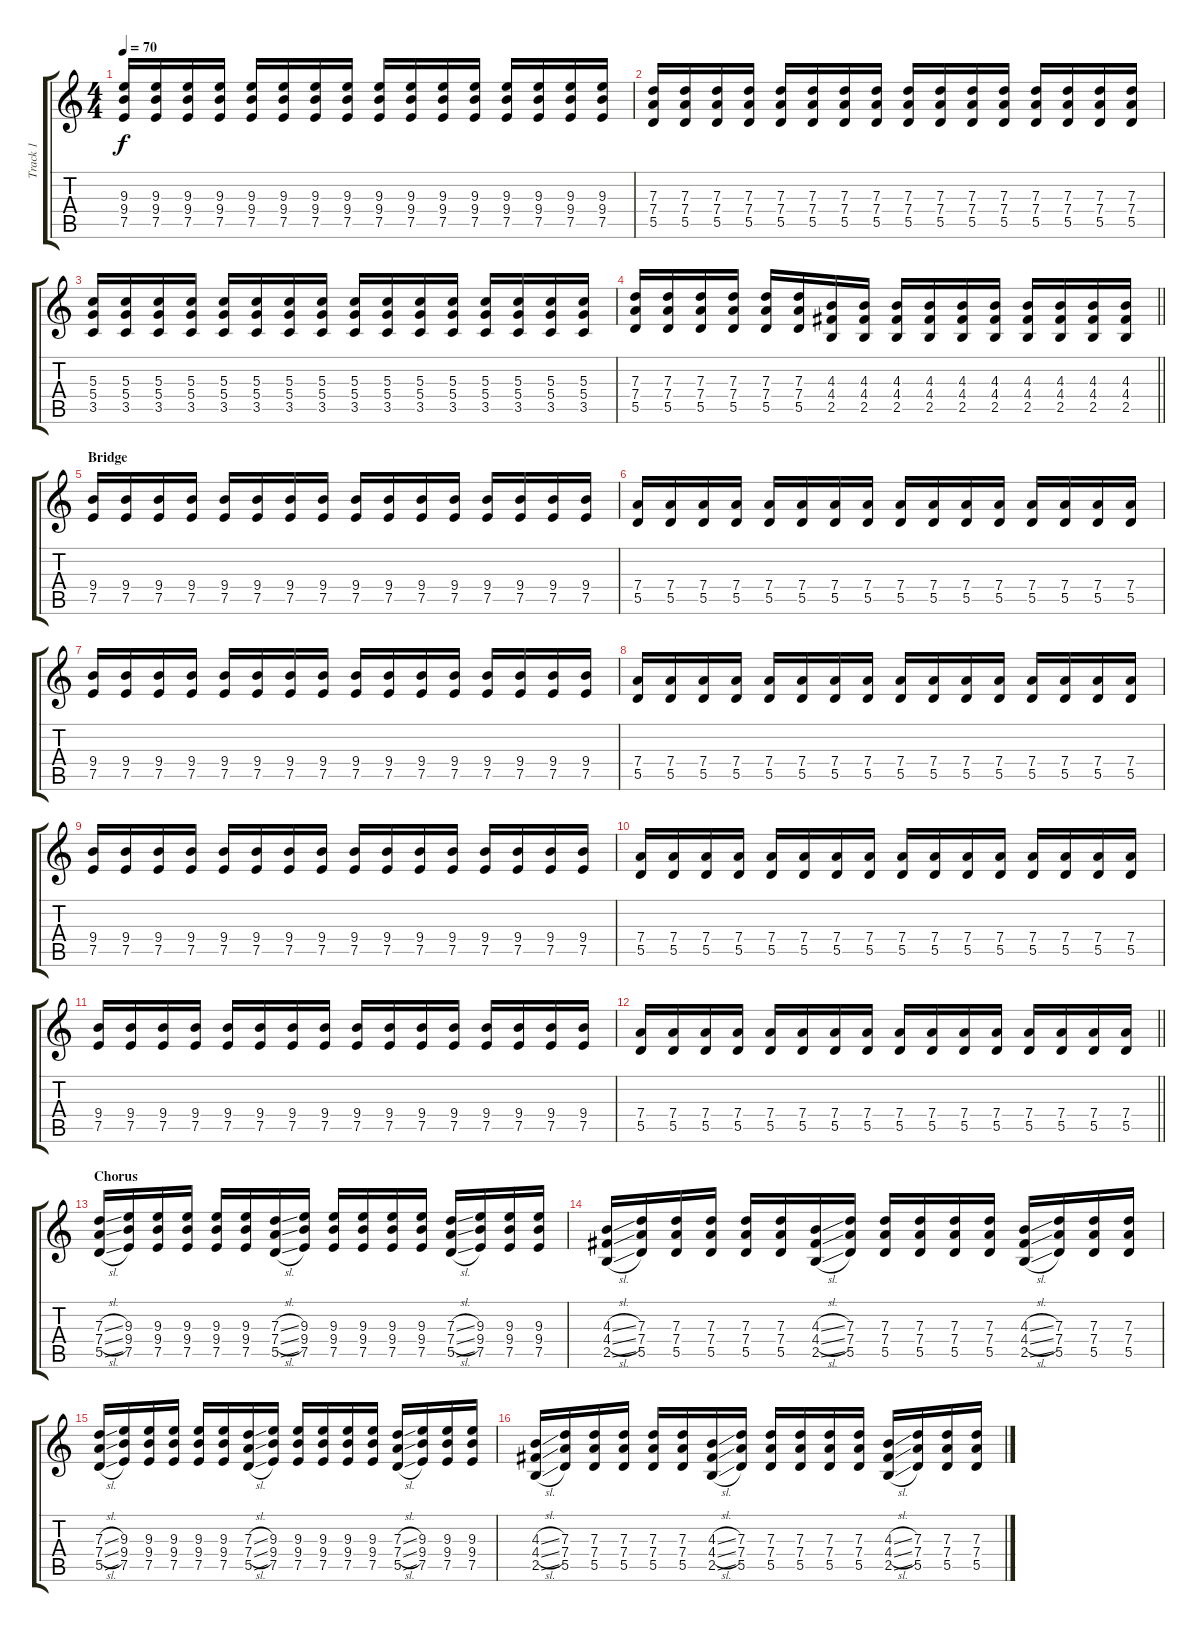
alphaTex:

\track ("Track 1" "Track 1") {instrument electricguitarclean}
\staff {score tabs}
\tuning (E4 B3 G3 D3 A2 E2) {hide}
\ts (4 4)
\tempo 70
\clef g2
\ks c
(9.3 9.4 7.5).16{dy f} (9.3 9.4 7.5).16 (9.3 9.4 7.5).16 (9.3 9.4 7.5).16 (9.3 9.4 7.5).16 (9.3 9.4 7.5).16 (9.3 9.4 7.5).16 (9.3 9.4 7.5).16 (9.3 9.4 7.5).16 (9.3 9.4 7.5).16 (9.3 9.4 7.5).16 (9.3 9.4 7.5).16 (9.3 9.4 7.5).16 (9.3 9.4 7.5).16 (9.3 9.4 7.5).16 (9.3 9.4 7.5).16 |
(7.3 7.4 5.5).16 (7.3 7.4 5.5).16 (7.3 7.4 5.5).16 (7.3 7.4 5.5).16 (7.3 7.4 5.5).16 (7.3 7.4 5.5).16 (7.3 7.4 5.5).16 (7.3 7.4 5.5).16 (7.3 7.4 5.5).16 (7.3 7.4 5.5).16 (7.3 7.4 5.5).16 (7.3 7.4 5.5).16 (7.3 7.4 5.5).16 (7.3 7.4 5.5).16 (7.3 7.4 5.5).16 (7.3 7.4 5.5).16 |
(5.3 5.4 3.5).16 (5.3 5.4 3.5).16 (5.3 5.4 3.5).16 (5.3 5.4 3.5).16 (5.3 5.4 3.5).16 (5.3 5.4 3.5).16 (5.3 5.4 3.5).16 (5.3 5.4 3.5).16 (5.3 5.4 3.5).16 (5.3 5.4 3.5).16 (5.3 5.4 3.5).16 (5.3 5.4 3.5).16 (5.3 5.4 3.5).16 (5.3 5.4 3.5).16 (5.3 5.4 3.5).16 (5.3 5.4 3.5).16 |
\barLineRight lightlight
(7.3 7.4 5.5).16 (7.3 7.4 5.5).16 (7.3 7.4 5.5).16 (7.3 7.4 5.5).16 (7.3 7.4 5.5).16 (7.3 7.4 5.5).16 (4.3 4.4 2.5).16 (4.3 4.4 2.5).16 (4.3 4.4 2.5).16 (4.3 4.4 2.5).16 (4.3 4.4 2.5).16 (4.3 4.4 2.5).16 (4.3 4.4 2.5).16 (4.3 4.4 2.5).16 (4.3 4.4 2.5).16 (4.3 4.4 2.5).16 |
\section ("" "Bridge")
(9.4 7.5).16{balance 5 instrument electricguitarclean} (9.4 7.5).16 (9.4 7.5).16 (9.4 7.5).16 (9.4 7.5).16 (9.4 7.5).16 (9.4 7.5).16 (9.4 7.5).16 (9.4 7.5).16 (9.4 7.5).16 (9.4 7.5).16 (9.4 7.5).16 (9.4 7.5).16 (9.4 7.5).16 (9.4 7.5).16 (9.4 7.5).16 |
(7.4 5.5).16 (7.4 5.5).16 (7.4 5.5).16 (7.4 5.5).16 (7.4 5.5).16 (7.4 5.5).16 (7.4 5.5).16 (7.4 5.5).16 (7.4 5.5).16 (7.4 5.5).16 (7.4 5.5).16 (7.4 5.5).16 (7.4 5.5).16 (7.4 5.5).16 (7.4 5.5).16 (7.4 5.5).16 |
(9.4 7.5).16 (9.4 7.5).16 (9.4 7.5).16 (9.4 7.5).16 (9.4 7.5).16 (9.4 7.5).16 (9.4 7.5).16 (9.4 7.5).16 (9.4 7.5).16 (9.4 7.5).16 (9.4 7.5).16 (9.4 7.5).16 (9.4 7.5).16 (9.4 7.5).16 (9.4 7.5).16 (9.4 7.5).16 |
(7.4 5.5).16 (7.4 5.5).16 (7.4 5.5).16 (7.4 5.5).16 (7.4 5.5).16 (7.4 5.5).16 (7.4 5.5).16 (7.4 5.5).16 (7.4 5.5).16 (7.4 5.5).16 (7.4 5.5).16 (7.4 5.5).16 (7.4 5.5).16 (7.4 5.5).16 (7.4 5.5).16 (7.4 5.5).16 |
(9.4 7.5).16 (9.4 7.5).16 (9.4 7.5).16 (9.4 7.5).16 (9.4 7.5).16 (9.4 7.5).16 (9.4 7.5).16 (9.4 7.5).16 (9.4 7.5).16 (9.4 7.5).16 (9.4 7.5).16 (9.4 7.5).16 (9.4 7.5).16 (9.4 7.5).16 (9.4 7.5).16 (9.4 7.5).16 |
(7.4 5.5).16 (7.4 5.5).16 (7.4 5.5).16 (7.4 5.5).16 (7.4 5.5).16 (7.4 5.5).16 (7.4 5.5).16 (7.4 5.5).16 (7.4 5.5).16 (7.4 5.5).16 (7.4 5.5).16 (7.4 5.5).16 (7.4 5.5).16 (7.4 5.5).16 (7.4 5.5).16 (7.4 5.5).16 |
(9.4 7.5).16 (9.4 7.5).16 (9.4 7.5).16 (9.4 7.5).16 (9.4 7.5).16 (9.4 7.5).16 (9.4 7.5).16 (9.4 7.5).16 (9.4 7.5).16 (9.4 7.5).16 (9.4 7.5).16 (9.4 7.5).16 (9.4 7.5).16 (9.4 7.5).16 (9.4 7.5).16 (9.4 7.5).16 |
\barLineRight lightlight
(7.4 5.5).16 (7.4 5.5).16 (7.4 5.5).16 (7.4 5.5).16 (7.4 5.5).16 (7.4 5.5).16 (7.4 5.5).16 (7.4 5.5).16 (7.4 5.5).16 (7.4 5.5).16 (7.4 5.5).16 (7.4 5.5).16 (7.4 5.5).16 (7.4 5.5).16 (7.4 5.5).16 (7.4 5.5).16 |
\section ("" "Chorus")
(7.3{sl} 7.4{sl} 5.5{sl}).16{balance 11 instrument overdrivenguitar} (9.3 9.4 7.5).16 (9.3 9.4 7.5).16 (9.3 9.4 7.5).16 (9.3 9.4 7.5).16 (9.3 9.4 7.5).16 (7.3{sl} 7.4{sl} 5.5{sl}).16 (9.3 9.4 7.5).16 (9.3 9.4 7.5).16 (9.3 9.4 7.5).16 (9.3 9.4 7.5).16 (9.3 9.4 7.5).16 (7.3{sl} 7.4{sl} 5.5{sl}).16 (9.3 9.4 7.5).16 (9.3 9.4 7.5).16 (9.3 9.4 7.5).16 |
(4.3{sl} 4.4{sl} 2.5{sl}).16 (7.3 7.4 5.5).16 (7.3 7.4 5.5).16 (7.3 7.4 5.5).16 (7.3 7.4 5.5).16 (7.3 7.4 5.5).16 (4.3{sl} 4.4{sl} 2.5{sl}).16 (7.3 7.4 5.5).16 (7.3 7.4 5.5).16 (7.3 7.4 5.5).16 (7.3 7.4 5.5).16 (7.3 7.4 5.5).16 (4.3{sl} 4.4{sl} 2.5{sl}).16 (7.3 7.4 5.5).16 (7.3 7.4 5.5).16 (7.3 7.4 5.5).16 |
(7.3{sl} 7.4{sl} 5.5{sl}).16 (9.3 9.4 7.5).16 (9.3 9.4 7.5).16 (9.3 9.4 7.5).16 (9.3 9.4 7.5).16 (9.3 9.4 7.5).16 (7.3{sl} 7.4{sl} 5.5{sl}).16 (9.3 9.4 7.5).16 (9.3 9.4 7.5).16 (9.3 9.4 7.5).16 (9.3 9.4 7.5).16 (9.3 9.4 7.5).16 (7.3{sl} 7.4{sl} 5.5{sl}).16 (9.3 9.4 7.5).16 (9.3 9.4 7.5).16 (9.3 9.4 7.5).16 |
(4.3{sl} 4.4{sl} 2.5{sl}).16 (7.3 7.4 5.5).16 (7.3 7.4 5.5).16 (7.3 7.4 5.5).16 (7.3 7.4 5.5).16 (7.3 7.4 5.5).16 (4.3{sl} 4.4{sl} 2.5{sl}).16 (7.3 7.4 5.5).16 (7.3 7.4 5.5).16 (7.3 7.4 5.5).16 (7.3 7.4 5.5).16 (7.3 7.4 5.5).16 (4.3{sl} 4.4{sl} 2.5{sl}).16 (7.3 7.4 5.5).16 (7.3 7.4 5.5).16 (7.3 7.4 5.5).16
